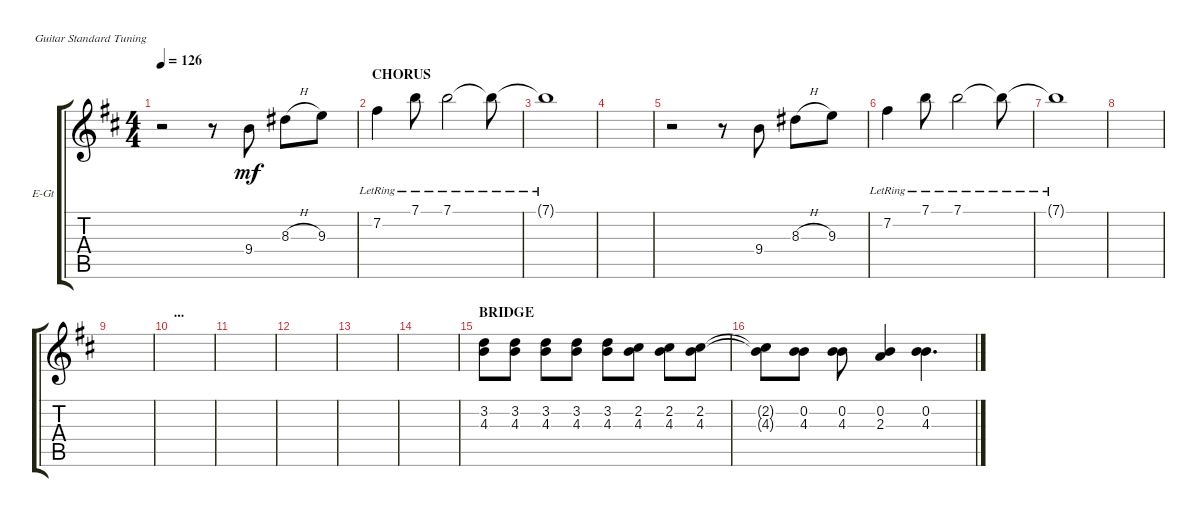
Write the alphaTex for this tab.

\defaultSystemsLayout 4
\bracketExtendMode groupsimilarinstruments
\firstSystemTrackNameOrientation horizontal
\otherSystemsTrackNameOrientation horizontal
\track ("Electric Guitar" "E-Gt") {instrument overdrivenguitar}
\staff {score tabs}
\tuning (E4 B3 G3 D3 A2 E2)
\ts (4 4)
\tempo 126
\clef g2
\scale
0.526416
\ks bminor
r.2{dy mf} r.8 9.4.8 8.3{h}.8 9.3.8 |
\section ("" "CHORUS")
\scale
0.474752 7.2{lr}.4 7.1{lr}.8 7.1{lr}.2 7.1{lr t}.8 |
7.1{lr t}.1 |
|
r.2 r.8 9.4.8 8.3{h}.8 9.3.8 |
7.2{lr}.4 7.1{lr}.8 7.1{lr}.2 7.1{lr t}.8 |
7.1{lr t}.1 |
|
|
\section ("" "...")
|
|
|
|
|
\section ("" "BRIDGE")
\scale
0.545169 (4.3 3.2).8 (3.2 4.3).8 (3.2 4.3).8 (3.2 4.3).8 (3.2 4.3).8 (4.3 2.2).8 (2.2 4.3).8 (2.2 4.3).8 |
\scale
0.454757 (2.2{t} 4.3{t}).8 (4.3 0.2).8 (4.3 0.2).8 (2.3 0.2).4 (4.3 0.2).4{d}
